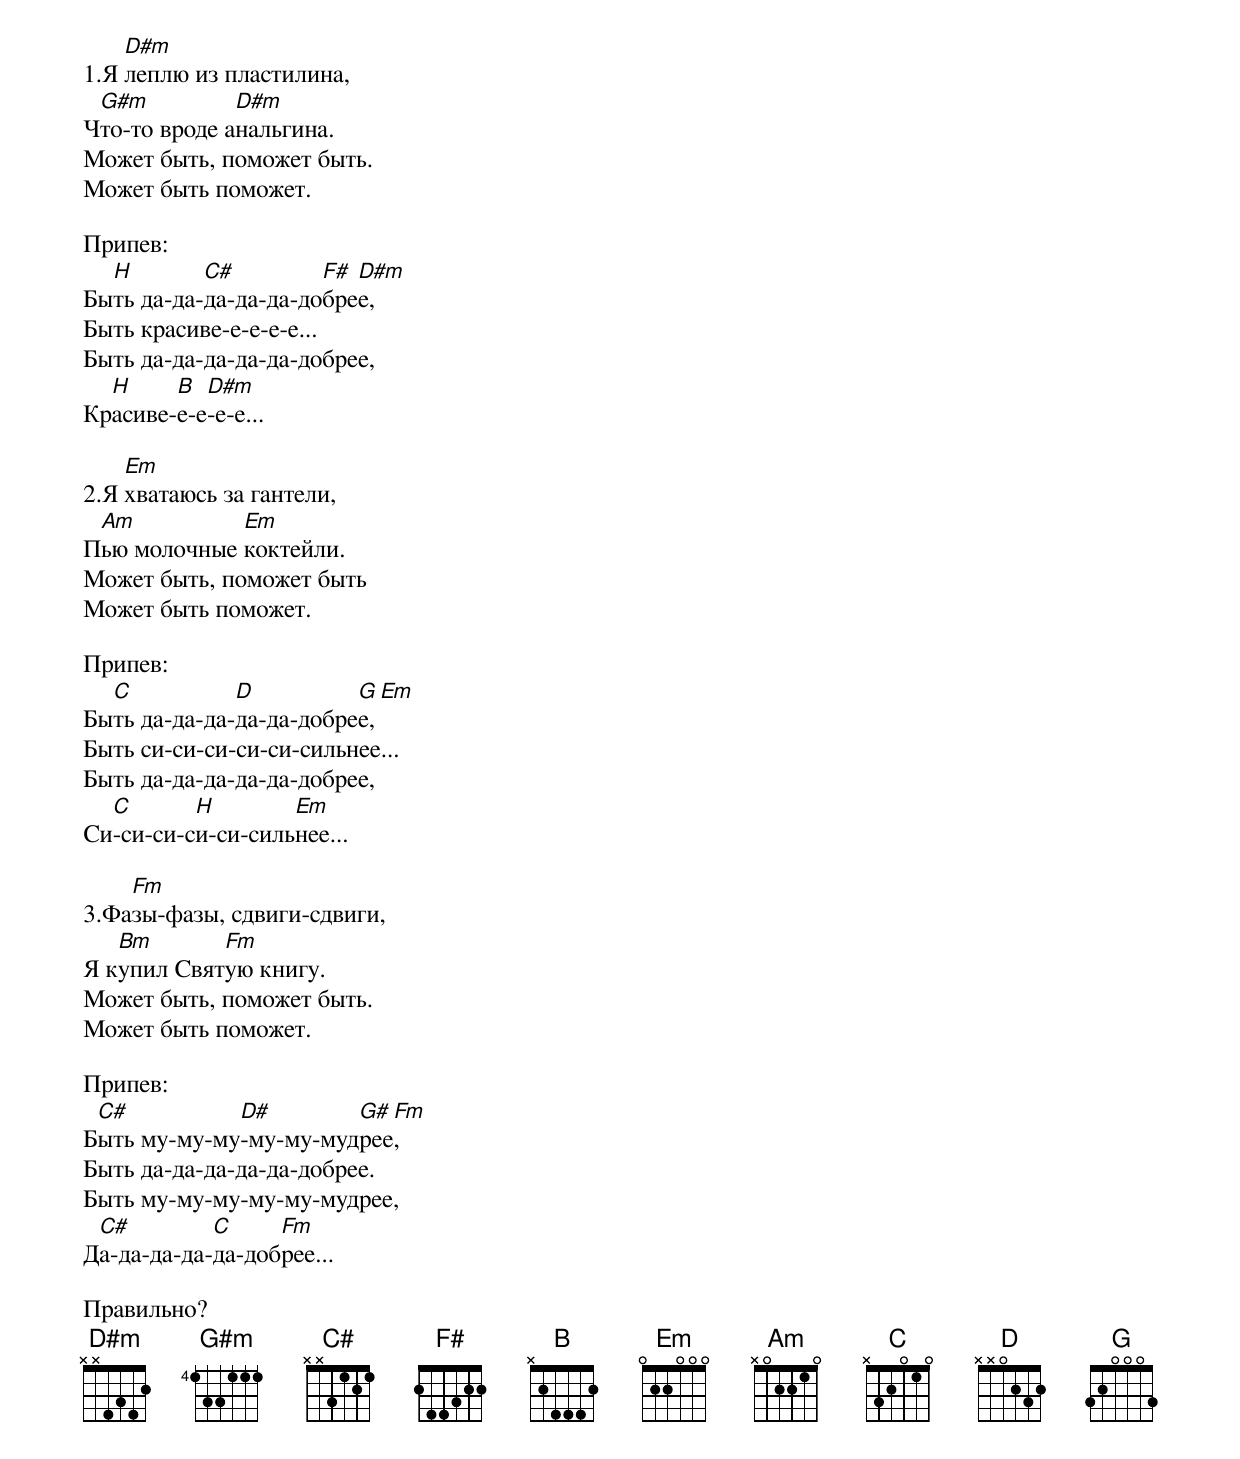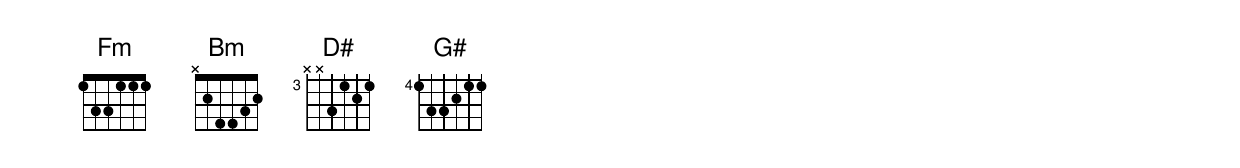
    D#m
1.Я леплю из пластилина,
 G#m          D#m
Что-то вроде анальгина.
Может быть, поможет быть.
Может быть поможет.

Припев:
  H        C#         F# D#m
Быть да-да-да-да-да-добрее,
Быть красиве-е-е-е-е...
Быть да-да-да-да-да-добрее,
  H     B  D#m
Красиве-е-е-е-е...

    Em
2.Я хватаюсь за гантели,
 Am          Em
Пью молочные коктейли.
Может быть, поможет быть
Может быть поможет.

Припев:
  C           D          G  Em
Быть да-да-да-да-да-добрее,
Быть си-си-си-си-си-сильнее...
Быть да-да-да-да-да-добрее,
  C       H        Em
Си-си-си-си-си-сильнее...

    Fm
3.Фазы-фазы, сдвиги-сдвиги,
   Bm       Fm
Я купил Святую книгу.
Может быть, поможет быть.
Может быть поможет.

Припев:
 C#          D#        G# Fm
Быть му-му-му-му-му-мудрее,
Быть да-да-да-да-да-добрее.
Быть му-му-му-му-му-мудрее,
 C#         C     Fm
Да-да-да-да-да-добрее...

Правильно?
